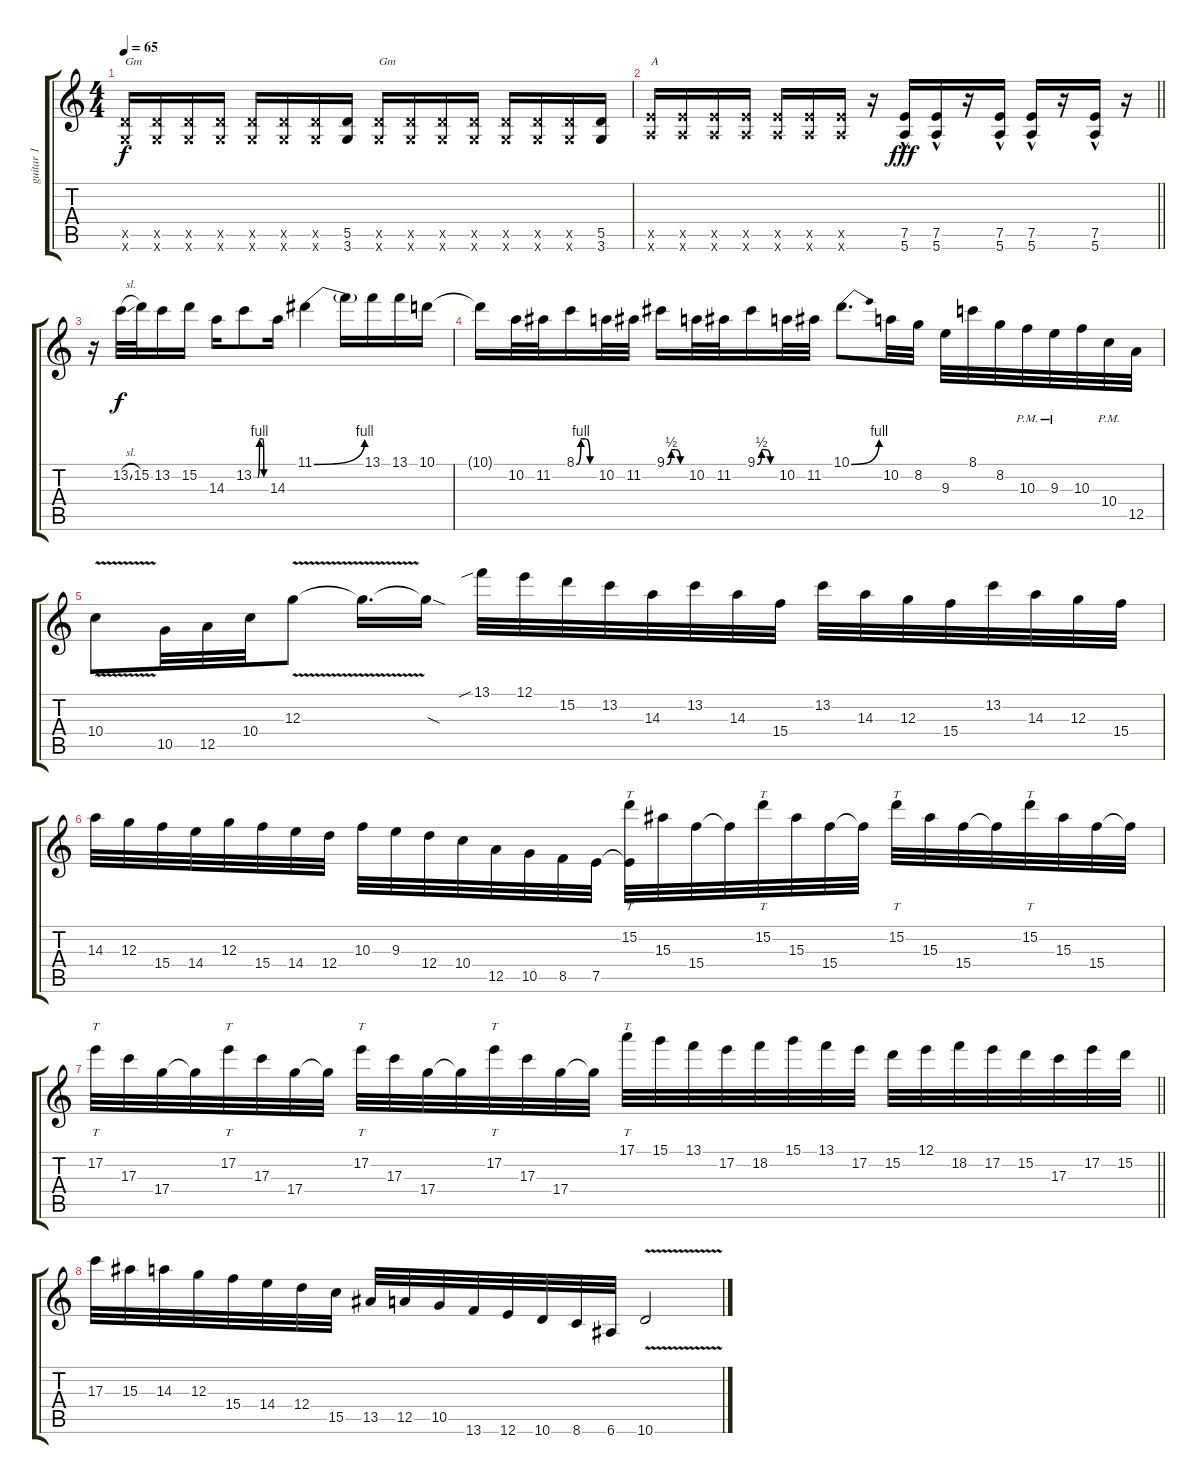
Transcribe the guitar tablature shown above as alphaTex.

\track ("guitar 1" "guitar 1") {instrument overdrivenguitar}
\staff {score tabs}
\tuning (E4 B3 G3 D3 A2 E2) {hide}
\ts (4 4)
\tempo 65
\clef g2
\ks c
(5.5{x} 3.6{x}).16{txt "Gm" dy f} (5.5{x} 3.6{x}).16 (5.5{x} 3.6{x}).16 (5.5{x} 3.6{x}).16 (5.5{x} 3.6{x}).16 (5.5{x} 3.6{x}).16 (5.5{x} 3.6{x}).16 (5.5 3.6).16 (5.5{x} 3.6{x}).16{txt "Gm"} (5.5{x} 3.6{x}).16 (5.5{x} 3.6{x}).16 (5.5{x} 3.6{x}).16 (5.5{x} 3.6{x}).16 (5.5{x} 3.6{x}).16 (5.5{x} 3.6{x}).16 (5.5 3.6).16 |
\barLineRight lightlight
(7.5{x} 5.6{x}).16{txt "A"} (7.5{x} 5.6{x}).16 (7.5{x} 5.6{x}).16 (7.5{x} 5.6{x}).16 (7.5{x} 5.6{x}).16 (7.5{x} 5.6{x}).16 (7.5{x} 5.6{x}).16 r.16 (7.5{hac} 5.6{hac}).16{dy fff} (7.5{hac} 5.6{hac}).16 r.16 (7.5{hac} 5.6{hac}).16 (7.5{hac} 5.6{hac}).16 r.16 (7.5{hac} 5.6{hac}).16 r.16 |
r.16{volume 16 balance 8 instrument overdrivenguitar} 13.2{sl}.32{dy f} 15.2.32 13.2.16 15.2.16 14.3.16 13.2{be (custom 0 0 20 0 29 4 45 4 50 0 60 0)}.8 14.3.16 11.1{be (bend 0 0 60 4)}.4 11.1{t}.16 13.1.16 13.1.16 10.1.16 |
10.1{t}.16 10.2.32 11.2.32 8.1{be (custom 0 0 15 4 30 4 45 0 60 0)}.16 10.2.32 11.2.32 9.1{be (custom 0 0 15 2 30 2 45 0 60 0)}.16 10.2.32 11.2.32 9.1{be (custom 0 0 15 2 30 2 44 0 60 0)}.16 10.2.32 11.2.32 10.1{be (bend 0 0 60 4)}.8{d} 10.2.32 8.2.32 9.3.32 8.1.32 8.2.32 10.3{pm}.32 9.3{pm}.32 10.3.32 10.4{pm}.32 12.5.32 |
10.4{v}.8 10.5.32 12.5.32 10.4.32 12.3{v}.8 12.3{t}.16{d} 12.3{sod t}.16 13.1{sib}.32 12.1.32 15.2.32 13.2.32 14.3.32 13.2.32 14.3.32 15.4.32 13.2.32 14.3.32 12.3.32 15.4.32 13.2.32 14.3.32 12.3.32 15.4.32 |
14.3.32 12.3.32 15.4.32 14.4.32 12.3.32 15.4.32 14.4.32 12.4.32 10.3.32 9.3.32 12.4.32 10.4.32 12.5.32 10.5.32 8.5.32 7.5.32 (15.2 7.5{t}).32{tt} 15.3.32 15.4.32 15.4{t}.32 15.2.32{tt} 15.3.32 15.4.32 15.4{t}.32 15.2.32{tt} 15.3.32 15.4.32 15.4{t}.32 15.2.32{tt} 15.3.32 15.4.32 15.4{t}.32 |
\barLineRight lightlight
17.2.32{tt} 17.3.32 17.4.32 17.4{t}.32 17.2.32{tt} 17.3.32 17.4.32 17.4{t}.32 17.2.32{tt} 17.3.32 17.4.32 17.4{t}.32 17.2.32{tt} 17.3.32 17.4.32 17.4{t}.32 17.1.32{tt} 15.1.32 13.1.32 17.2.32 18.2.32 15.1.32 13.1.32 17.2.32 15.2.32 12.1.32 18.2.32 17.2.32 15.2.32 17.3.32 17.2.32 15.2.32 |
17.3.32 15.3.32 14.3.32 12.3.32 15.4.32 14.4.32 12.4.32 15.5.32 13.5.32 12.5.32 10.5.32 13.6.32 12.6.32 10.6.32 8.6.32 6.6.32 10.6{v}.2
